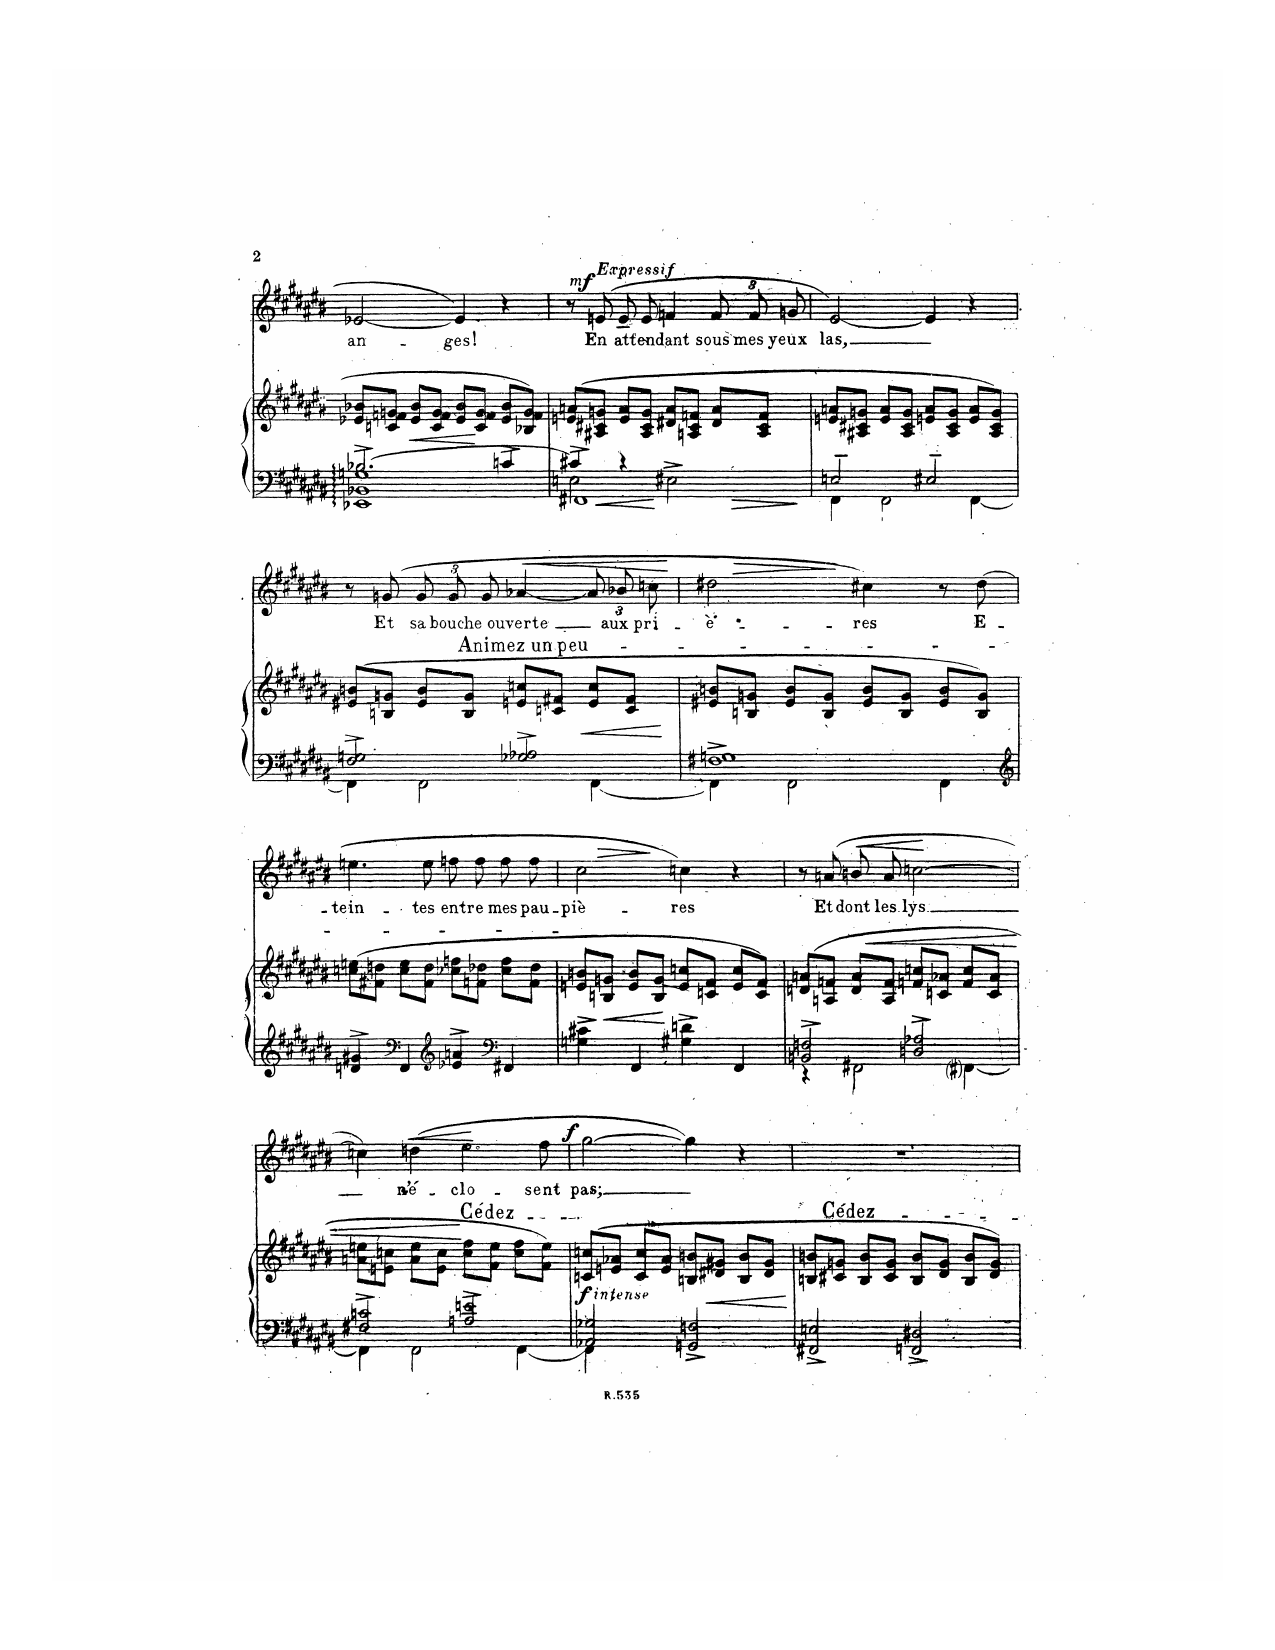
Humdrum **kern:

**kern	**kern	**dynam	**kern	**text	**dynam
*part2	*part2	*part2	*part1	*part1	*part1
*staff3	*staff2	*staff2/3	*staff1	*staff1	*staff1
*I"Piano	*	*	*I"Chant Voice	*	*
*I'Pno	*	*	*	*	*
*clefF4	*clefG2	*	*clefG2	*	*
*k[f#c#g#d#a#e#b#]	*k[f#c#g#d#a#e#b#]	*	*k[f#c#g#d#a#e#b#]	*	*
*M4/4	*M4/4	*	*M4/4	*	*
*met(c)	*met(c)	*	*met(c)	*	*
=7	=7	=7	=7	=7	=7
*^	*	*	*	*	*
2.B-X^/	1EE-X 1BB-X 1Gn	8e-X/ 8b-X/L	.	[2e-X/	an-	.
.	.	8cn/ 8fn/ 8gn/J	.	.	.	.
!	!	!	!LO:HP:b	!	!	!
.	.	8e-/ 8b-/L	<	.	.	.
.	.	8c/ 8f/ 8g/J	.	.	.	.
.	.	8e-/ 8b-/L	.	4e-/]	-ges!	.
.	.	8c/ 8f/ 8g/J	.	.	.	.
4cn^/	.	8e-/ 8b-/L	.	4r	.	.
.	.	8B-X/ 8f/ 8g/J	.	.	.	.
=8	=8	=8	=8	=8	=8	=8
*	*^	*	*	*	*	*
4c#X^/	2En\	1FF#X	(8en/ 8an/L	.	8r	.	.
!	!	!	!	!	!	!	!LO:DY:a
!	!	!	!	!	!	!	!LO:DY:n=1:a
.	.	.	8A#X/ 8c#X/ 8gn/J	.	(>8en/	En	mf other-dynamics
4r	.	.	8e/ 8a/L	.	8e~/L	at-	.
.	.	.	8A#/ 8c#/ 8g/J	.	8e/J	-ten-	.
!	!	!	!	!LO:HP:n=1:b=2	!	!	!
2ryy	2E#X^>\	.	8d#X/ 8a/L	[ >	4fn/	-dant	.
.	.	.	8An/ 8c#/ 8fn/J	.	.	.	.
.	.	.	8d#/ 8a/L	.	12f/L	sous	.
.	.	.	.	.	12f/	mes	.
.	.	.	8A/ 8c#/ 8f/J	.	.	.	.
.	.	.	.	.	12gn/J	yeux	.
*	*v	*v	*	*	*	*	*
=9	=9	=9	=9	=9	=9	=9
2En~/	4FF#\	8en/ 8an/L	.	[2e#/)	las,	.
.	.	8A#X/ 8c#X/ 8gn/J	.	.	.	.
.	2FF#\	8e/ 8a/L	.	.	.	.
.	.	8A#/ 8c#/ 8g/J	.	.	.	.
2E#X~/	.	8en/ 8a/L	.	4e#/]	.	.
.	.	8A#/ 8c#/ 8g/J	.	.	.	.
.	[4FF#\	8e/ 8a/L	.	4r	.	.
.	.	8A#/ 8c#/ 8g/J)	.	.	.	.
=10	=10	=10	=10	=10	=10	=10
2F#/^ 2Gn/^	4FF#\]	(8e#X/ 8bn/L	.	8r	.	.
.	.	8Bn/ 8gn/J	.	(8gn/	Et	.
.	2FF#\	8e#/ 8b/L	.	12g/L	sa	.
.	.	.	.	12g/	bouche	.
!	!	!LO:TX:a:t=Animez un peu	!	!	!	!
.	.	8B/ 8g/J	.	.	.	.
.	.	.	.	12g/J	ou-	.
!	!	!	!	!	!	!LO:HP:b
2G-X/^ 2A-X/^	.	8en/ 8ccn/L	.	[4a-X/	-verte	<
.	.	8cn/ 8f#X/J	.	.	.	.
!	!	!	!LO:HP:b	!	!	!
.	[4FF#\	8e/ 8cc/L	<	12a-\L]	.	.
.	.	.	.	12b-X\	aux	.
.	.	8c/ 8f#/J	.	.	.	.
.	.	.	.	12ccn\J	pri-	.
*v	*v	*	*	*	*	*
.	.	]	.	.	[
=11	=11	=11	=11	=11	=11
*^	*	*	*	*	*
!	!	!	!	!	!	!LO:HP:b
1F#X^ 1Gn^	4FF#\]	8e#X/ 8bn/L	.	2dd#X\	-è-	>
.	.	8Bn/ 8gn/J	.	.	.	.
.	2FF#\	8e#/ 8b/L	.	.	.	.
.	.	8B/ 8g/J	.	.	.	.
.	.	8e#/ 8b/L	.	4cc#X\)	-res	]
.	.	8B/ 8g/J	.	.	.	.
.	4FF#\	8e#/ 8b/L	.	8r	.	.
.	.	8B/ 8g/J)	.	(8dd#\	É-	.
*v	*v	*	*	*	*	*
=12	=12	=12	=12	=12	=12
*clefG2	*	*	*	*	*
4dn/^> 4g#X/^>	(8ccn\ 8een\L	.	4.een\	-tein-	.
.	8f#X\ 8ddn\J	.	.	.	.
*clefF4	*	*	*	*	*
4FF#/	8cc\ 8ee\L	.	.	.	.
.	8f#\ 8dd\J	.	8ee\	-tes	.
*clefG2	*	*	*	*	*
4e-X/^> 4an/^>	8cc-X\ 8ffn\L	.	8ffn\L	en-	.
.	8fn\ 8dd-X\J	.	8ff\J	-tre	.
*clefF4	*	*	*	*	*
4FF#X/	8cc-\ 8ff\L	.	8ff\L	mes	.
.	8f\ 8dd-\J	.	8ff\J	pau-	.
=13	=13	=13	=13	=13	=13
!	!	!	!	!	!LO:HP:b
4Gn\^ 4c#X\^	8en/ 8bn/L	.	2cc#\	-piè-	>
!	!	!LO:HP:b	!	!	!
.	8Bn/ 8gn/J	<	.	.	.
4FF#/	8e/ 8b/L	.	.	.	.
.	8B/ 8g/J	.	.	.	.
4G#X\^ 4dn\^	8e/ 8ccn/L	[	4ccn\)	-res	]
.	8cn/ 8f#/J	.	.	.	.
4FF#/	8e/ 8cc/L	.	4r	.	.
.	8c/ 8f#/J)	.	.	.	.
=14	=14	=14	=14	=14	=14
*^	*	*	*	*	*
2BBn/^ 2Fn/^	4r	(8dn/ 8an/L	.	8r	.	.
.	.	8An/ 8fn/J	.	(8an/	Et	.
!	!	!	!LO:HP:b	!	!	!LO:HP:b
.	2FF#X\	8d/ 8a/L	<	8bn/L	dont	<
.	.	8A/ 8f/J	.	8a/J	les	.
2Dn/^ 2A-X/^	.	8f/ 8ccn/L	.	[2ccn\	lys	[
.	.	8cn/ 8a-X/J	.	.	.	.
.	[4FF#i\	8f/ 8cc/L	.	.	.	.
.	.	8c/ 8a-/J	.	.	.	.
=15	=15	=15	=15	=15	=15	=15
2F#X/^ 2cn/^	4FF#\]	8an\ 8een\L	.	4cc\])	.	.
.	.	8en\ 8ccn\J	.	.	.	.
!	!	!	!	!	!	!LO:HP:b
.	2FF#\	8a\ 8ee\L	.	(4ddn\	n’é-	<
.	.	8e\ 8cc\J	.	.	.	.
!	!	!LO:TX:a:t=Cédez	!	!	!	!
2An/^ 2en/^	.	8cc\ 8ff#\L	[	4.eeni\	-clo-	[
.	.	8f#\ 8ee\J	.	.	.	.
.	[4FF#\	8cc\ 8ff#\L	.	.	.	.
.	.	8f#\ 8ee\J)	.	8ff#\	-sent	.
=16	=16	=16	=16	=16	=16	=16
!	!	!	!LO:DY:b	!	!	!
!	!	!	!LO:DY:n=1:b	!	!	!LO:DY:a
2AA-X/ 2G-X/	4FF#\]	(8cn/ 8ccn/L	f other-dynamics	[2gg#\	pas;	f
.	.	8en/ 8a-X/J	.	.	.	.
.	4ryy	8c/ 8cc/L	.	.	.	.
.	.	8e/ 8a-/J	.	.	.	.
2GGn/^< 2Fn/^<	2ryy	8Bn/ 8bn/L	.	4gg#\])	.	.
.	.	8d#X/ 8g#X/J	.	.	.	.
.	.	8B/ 8b/L	.	4r	.	.
.	.	8d#/ 8g#/J	.	.	.	.
*v	*v	*	*	*	*	*
.	.	[	.	.	.
=17	=17	=17	=17	=17	=17
!	!LO:TX:a:t=Cédez	!	!	!	!
2FF#X/^ 2En/^	8Bn/ 8bn/L	.	1r	.	.
.	8c#X/ 8gn/J	.	.	.	.
.	8B/ 8b/L	.	.	.	.
.	8c#/ 8g/J	.	.	.	.
2FFn/^ 2D#X/^	8B/ 8b/L	.	.	.	.
.	8d#/ 8g/J	.	.	.	.
.	8B/ 8b/L	.	.	.	.
.	8d#/ 8g/J)	.	.	.	.
=	=	=	=	=	=
*-	*-	*-	*-	*-	*-
